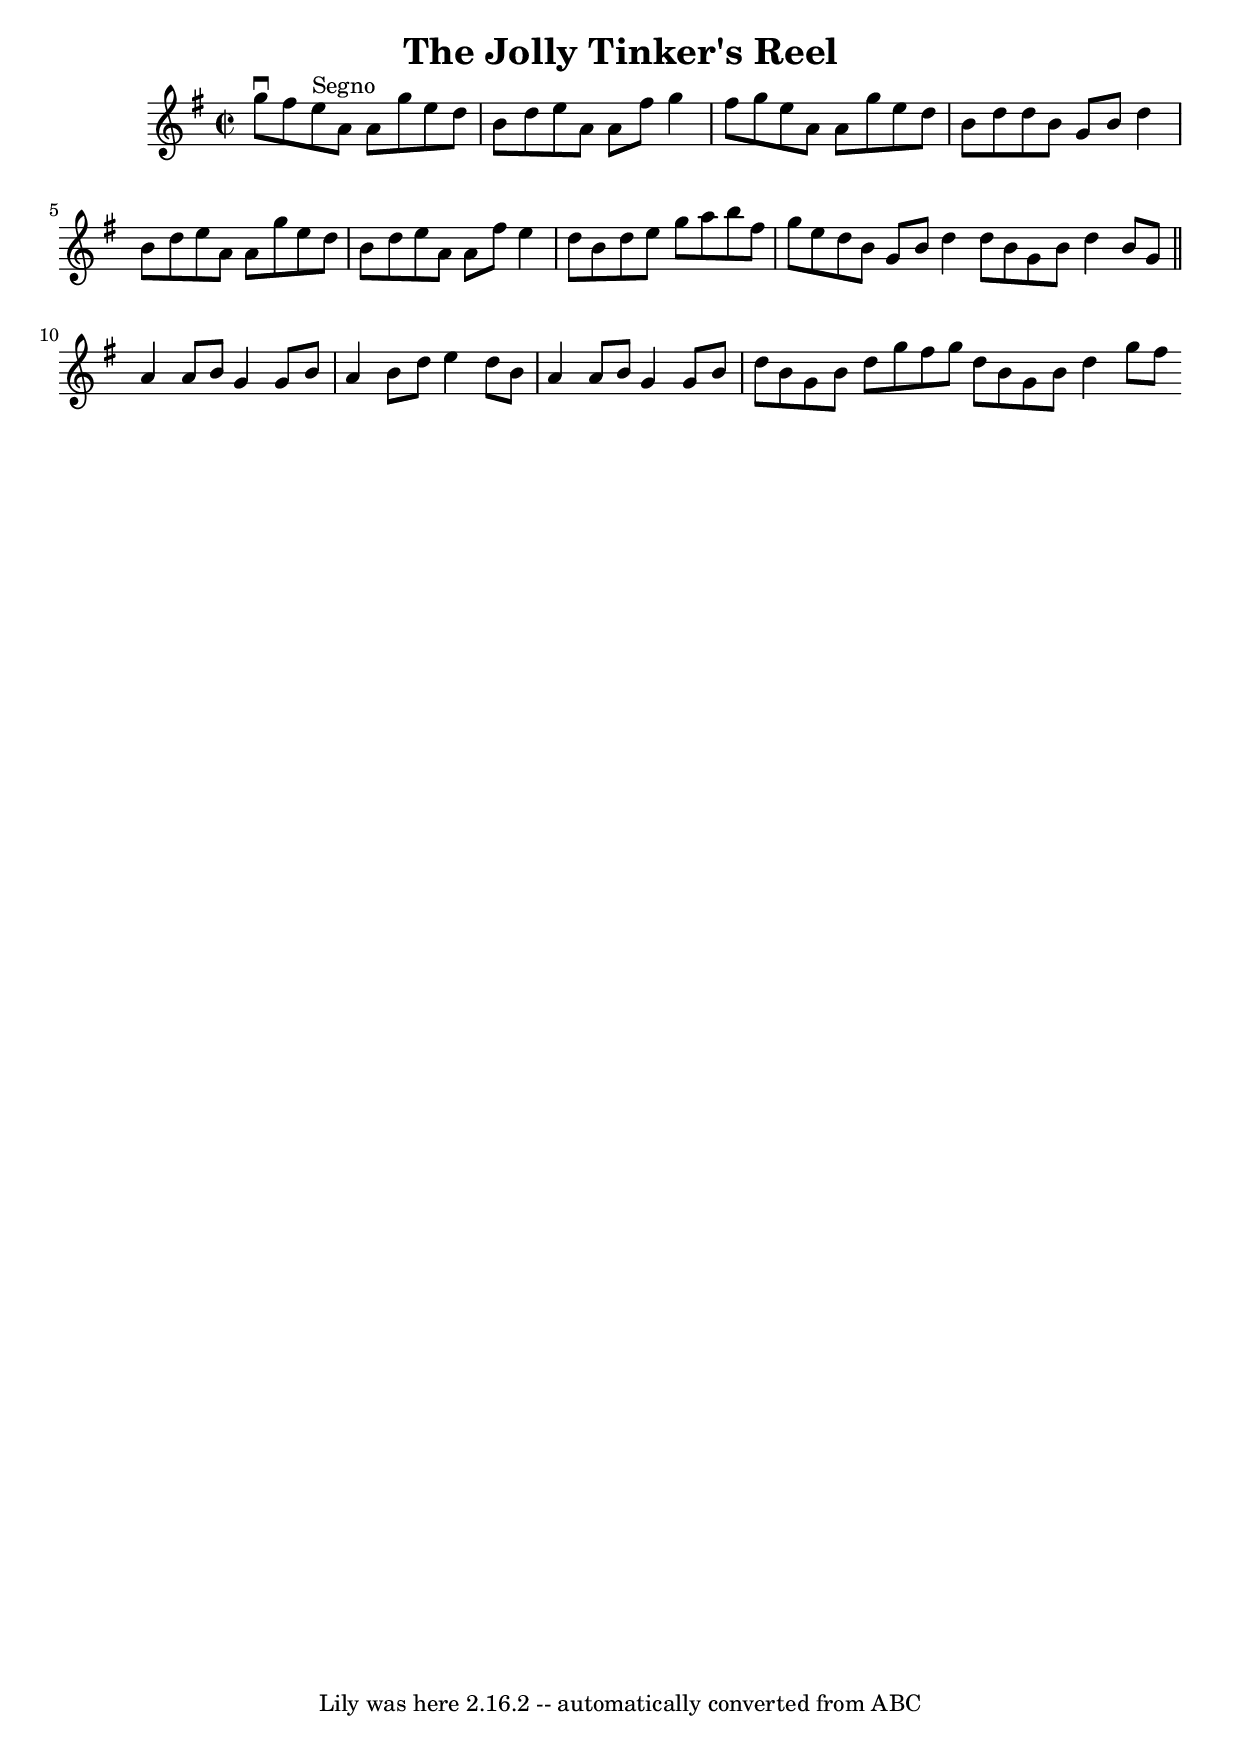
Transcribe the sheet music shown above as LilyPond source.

\version "2.16.2"
\include "Mammoth.ily"
\header {
  %% book = "Ryan's Mammoth Collection"
  crossRefNumber = "1"
  footnotes = ""
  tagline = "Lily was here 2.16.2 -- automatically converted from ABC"
  title = "The Jolly Tinker's Reel"

}
voicedefault =  {


  \override Staff.TimeSignature #'style = #'C
  \time 2/2 
  \key a \dorian   g''8^\downbow fis''8     |
  e''8^"Segno"    a'8 a'8 g''8 e''8 d''8 b'8 d''8   |
  e''8 a'8       a'8 fis''8 g''4 fis''8 g''8   |
  e''8 a'8 a'8 g''8     e''8 d''8 b'8 d''8   |
  d''8 b'8 g'8 b'8 d''4       b'8 d''8   |
  e''8 a'8 a'8 g''8 e''8 d''8 b'8       d''8   |
  e''8 a'8 a'8 fis''8 e''4 d''8 b'8  |
     d''8 e''8 g''8 a''8 b''8 fis''8 g''8 e''8   |
     d''8 b'8 g'8 b'8 d''4  \bar ": |" d''8 b'8 g'8 b'8       d''4 b'8 g'8  \bar "||" a'4 a'8 b'8 g'4 g'8 b'8    |
  a'4 b'8 d''8 e''4 d''8 b'8  |
  a'4 a'8       b'8 g'4 g'8 b'8   |
  d''8 b'8 g'8 b'8 d''8 g''8     fis''8 g''8  \bar ": |" d''8 b'8 g'8 b'8 d''4 g''8       fis''8    \bar "| |"   

}

\score{
  <<

    \context Staff="default"
    {
      \voicedefault 
      
    }

  >>
  \layout {
    
  }
  \midi {
  }

}
